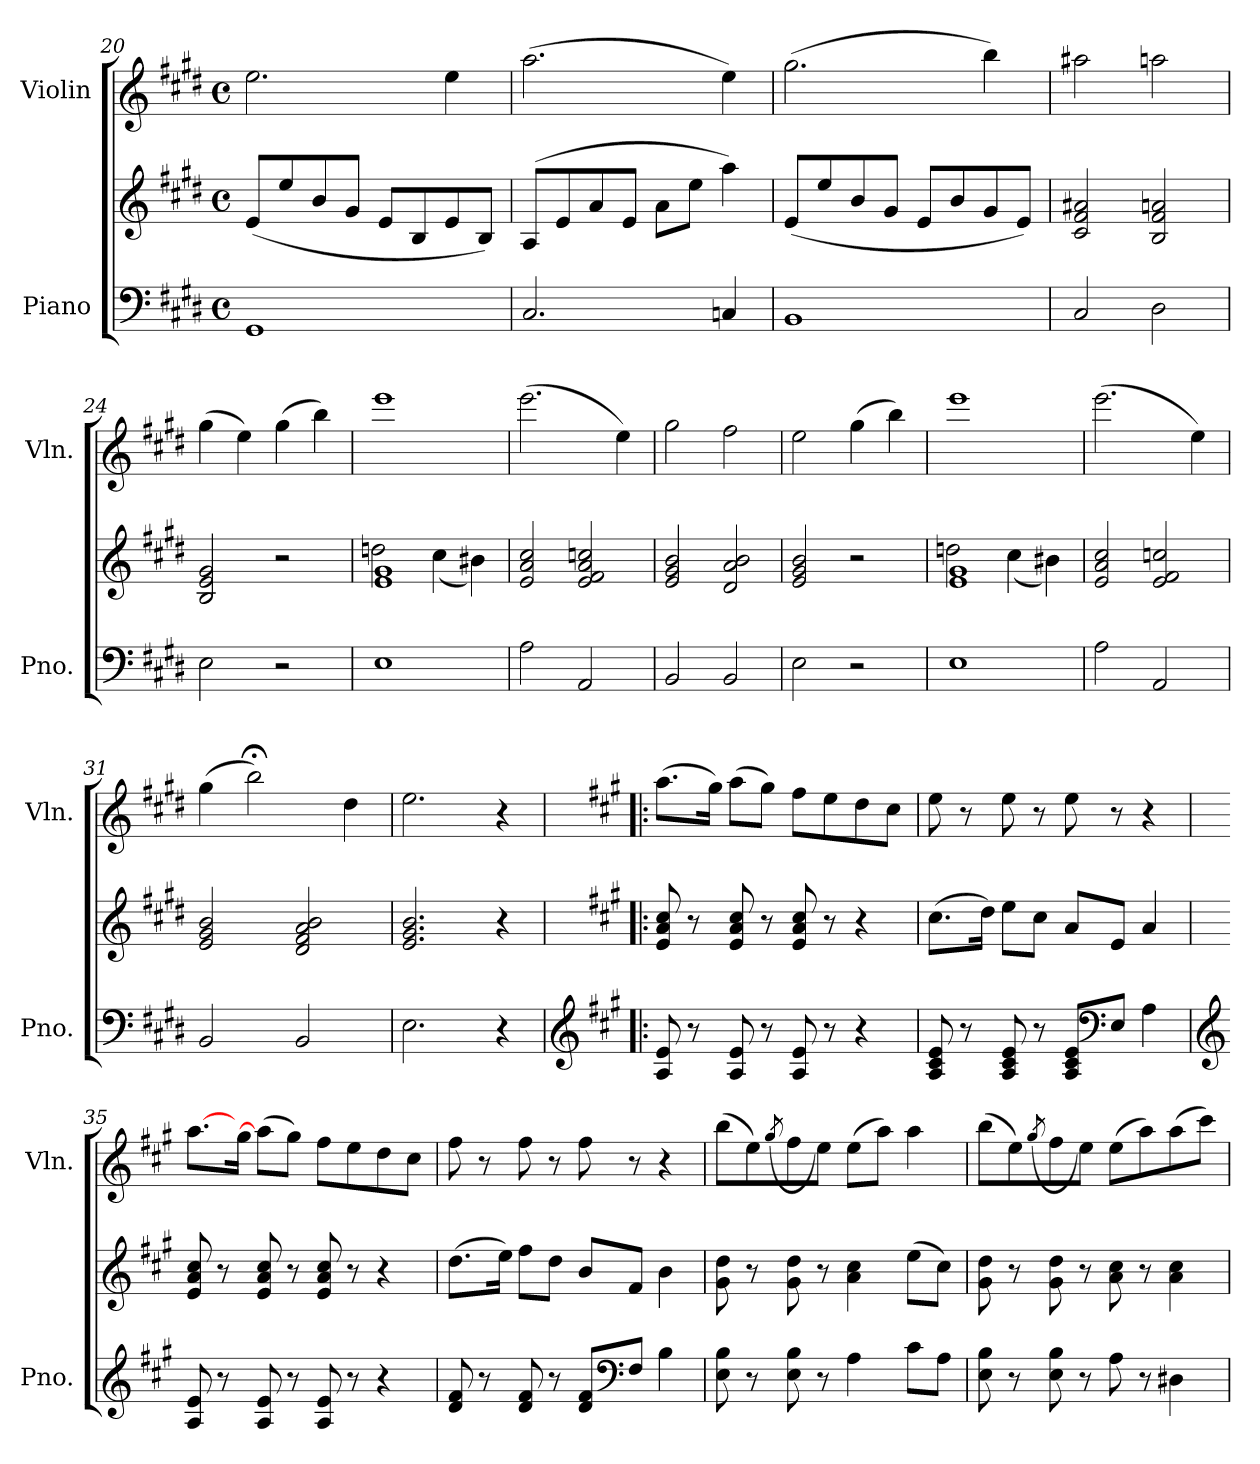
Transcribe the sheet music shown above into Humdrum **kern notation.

**kern	**kern	**kern
*part2	*part2	*part1
*staff3	*staff2	*staff1
*I"Piano	*	*I"Violin
*I'Pno.	*	*I'Vln.
*clefF4	*clefG2	*clefG2
*k[f#c#g#d#]	*k[f#c#g#d#]	*k[f#c#g#d#]
*M4/4	*M4/4	*M4/4
*met(c)	*met(c)	*met(c)
=20	=20	=20
1GG#	(8e/L	2.ee\
.	8ee/	.
.	8b/	.
.	8g#/J	.
.	8e/L	.
.	8B/	.
.	8e/	4ee\
.	8B/J)	.
=21	=21	=21
2.C#/	(8A/L	(2.aa\
.	8e/	.
.	8a/	.
.	8e/J	.
.	8a\L	.
.	8ee\J	.
4Cn/	4aa\)	4ee\)
=22	=22	=22
1BB	(8e/L	(2.gg#\
.	8ee/	.
.	8b/	.
.	8g#/J	.
.	8e/L	.
.	8b/	.
.	8g#/	4bb\)
.	8e/J)	.
!!LO:PB:g=z
=23	=23	=23
2C#/	2c#/ 2f#/ 2a#X/	2aa#X\
2D#\	2B/ 2f#/ 2an/	2aan\
=24	=24	=24
2E\	2B/ 2e/ 2g#/	(4gg#\
.	.	4ee\)
2r	2r	(4gg#\
.	.	4bb\)
=25	=25	=25
*	*^	*
1E	1e 1g#	2ddn\	1eee
.	.	(>4cc#\	.
.	.	4b#X\)	.
*	*v	*v	*
=26	=26	=26
2A\	2e/ 2a/ 2cc#/	(2.eee\
2AA/	2e/ 2f#/ 2a/ 2ccn/	.
.	.	4ee\)
=27	=27	=27
2BB/	2e/ 2g#/ 2b/	2gg#\
2BB/	2d#/ 2a/ 2b/	2ff#\
=28	=28	=28
2E\	2e/ 2g#/ 2b/	2ee\
2r	2r	(4gg#\
.	.	4bb\)
=29	=29	=29
*	*^	*
1E	1e 1g#	2ddn\	1eee
.	.	(4cc#\	.
.	.	4b#X\)	.
*	*v	*v	*
=30	=30	=30
2A\	2e/ 2a/ 2cc#/	(2.eee\
2AA/	2e/ 2f#/ 2ccn/	.
.	.	4ee\)
!!LO:LB:g=z
=31	=31	=31
2BB/	2e/ 2g#/ 2b/	(4gg#\
.	.	2bb;<\)
2BB/	2d#/ 2f#/ 2a/ 2b/	.
.	.	4dd#\
=32	=32	=32
2.E\	2.e/ 2.g#/ 2.b/	2.ee\
4r	4r	4r
=33!|:	=33!|:	=33!|:
*clefG2	*	*
*k[f#c#g#]	*k[f#c#g#]	*k[f#c#g#]
*	*	*MM130
8A/ 8e/	8e/ 8a/ 8cc#/	(8.aa\L
8r	8r	.
.	.	16gg#\Jk)
8A/ 8e/	8e/ 8a/ 8cc#/	(8aa\L
8r	8r	8gg#\J)
8A/ 8e/	8e/ 8a/ 8cc#/	8ff#\L
8r	8r	8ee\
4r	4r	8dd\
.	.	8cc#\J
=34	=34	=34
8A/ 8c#/ 8e/	(8.cc#\L	8ee\
8r	.	8r
.	16dd\Jk)	.
8A/ 8c#/ 8e/	8ee\L	8ee\
8r	8cc#\J	8r
8A/ 8c#/ 8e/L	8a/L	8ee\
*clefF4	*	*
8E/J	8e/J	8r
4A\	4a/	4r
!!LO:LB:g=z
=35	=35	=35
*clefG2	*	*
8A/ 8e/	8e/ 8a/ 8cc#/	[8.aa\L
8r	8r	.
.	.	16gg#\Jk
8A/ 8e/	8e/ 8a/ 8cc#/	(8aa\L]
8r	8r	8gg#\J)
8A/ 8e/	8e/ 8a/ 8cc#/	8ff#\L
8r	8r	8ee\
4r	4r	8dd\
.	.	8cc#\J
=36	=36	=36
8d/ 8f#/	(8.dd\L	8ff#\
8r	.	8r
.	16ee\Jk)	.
8d/ 8f#/	8ff#\L	8ff#\
8r	8dd\J	8r
8d/ 8f#/L	8b/L	8ff#\
*clefF4	*	*
8F#/J	8f#/J	8r
4B\	4b\	4r
=37	=37	=37
8E\ 8B\	8g#\ 8dd\	(8bb\L
8r	8r	8ee\)
.	.	(>8qgg#/
8E\ 8B\	8g#\ 8dd\	8ff#\
8r	8r	8ee\J)
4A\	4a\ 4cc#\	(8ee\L
.	.	8aa\J)
8c#\L	(8ee\L	4aa\
8A\J	8cc#\J)	.
=38	=38	=38
8E\ 8B\	8g#\ 8dd\	(8bb\L
8r	8r	8ee\)
.	.	(>8qgg#/
8E\ 8B\	8g#\ 8dd\	8ff#\
8r	8r	8ee\J)
8A\	8a\ 8cc#\	(8ee\L
8r	8r	8aa\)
4D#X\	4a\ 4cc#\	(8aa\
.	.	8ccc#\J)
=	=	=
*-	*-	*-
